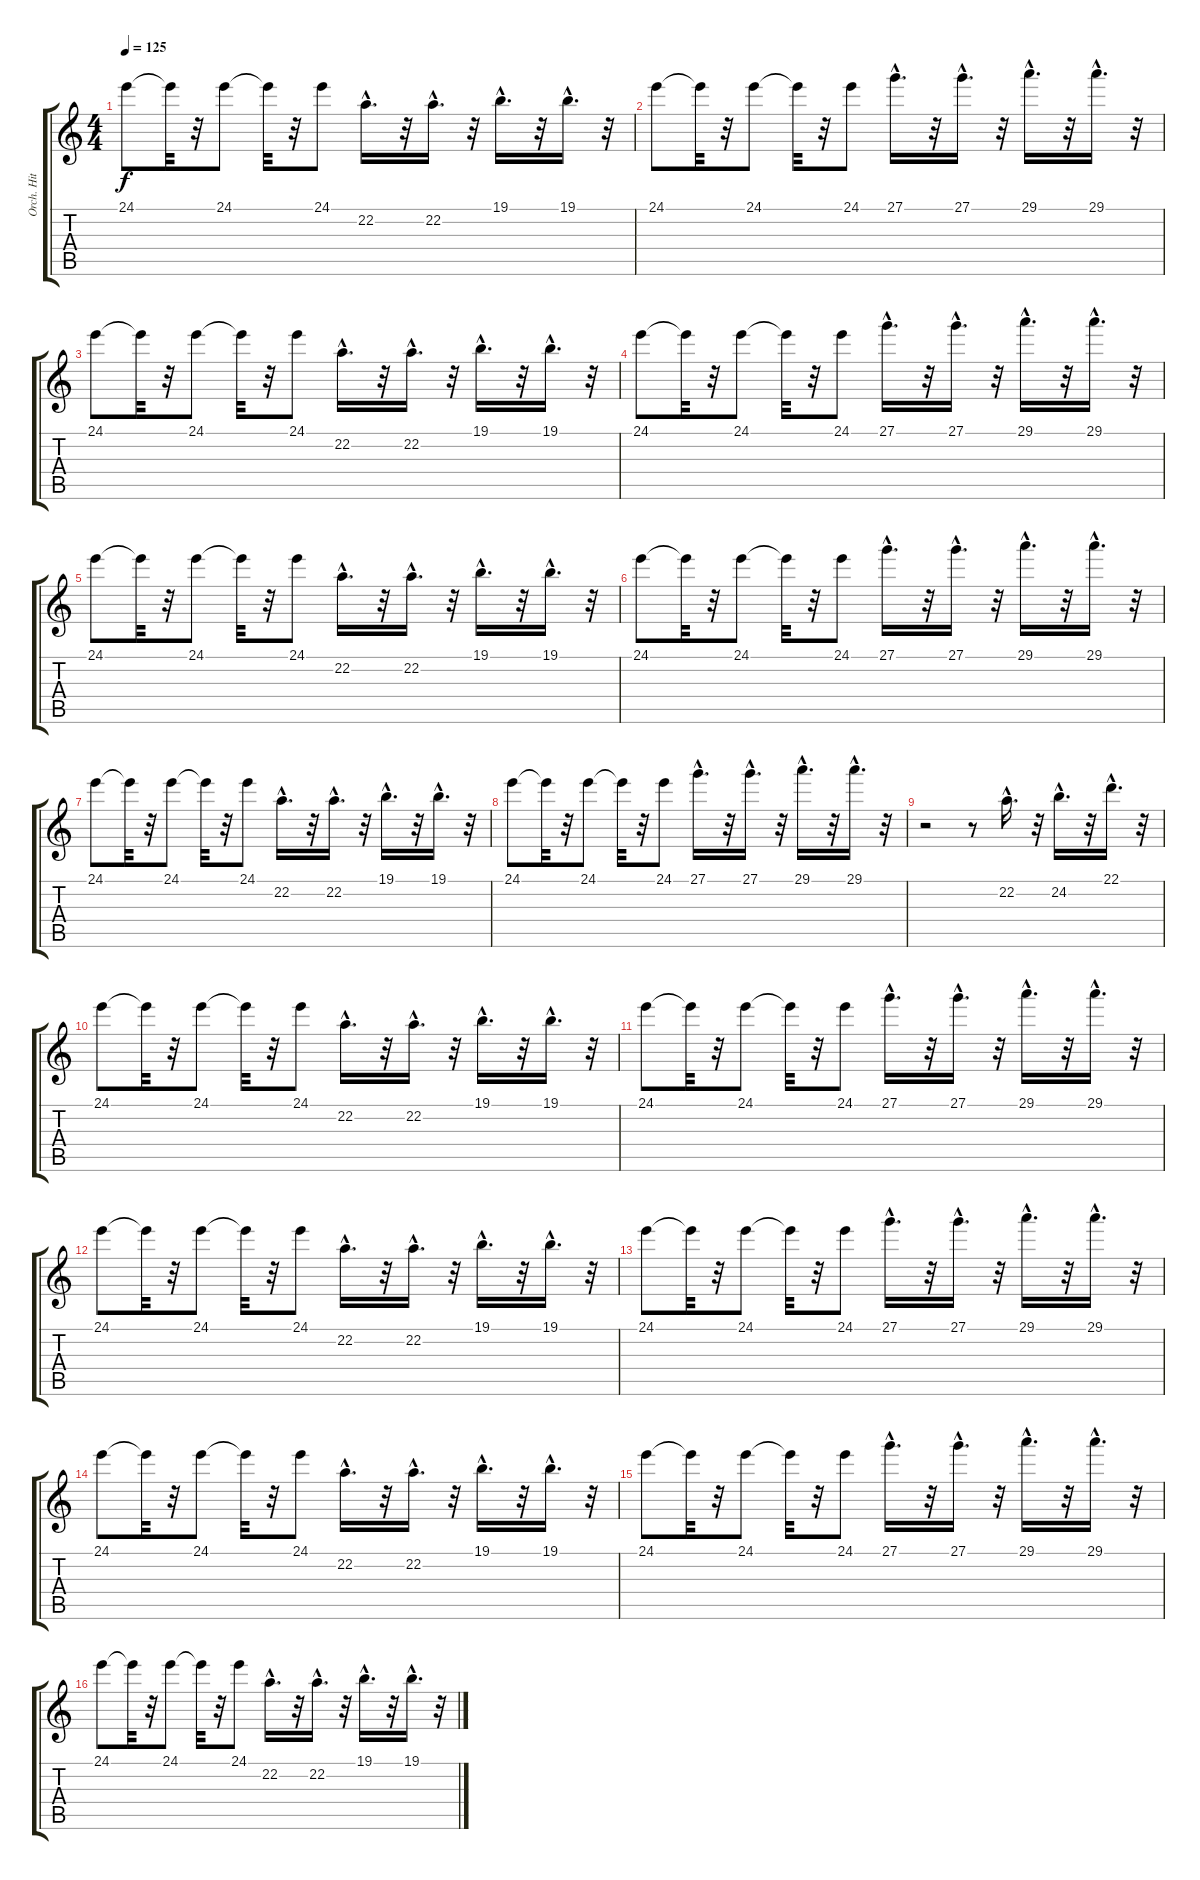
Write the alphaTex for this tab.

\track ("Orch. Hit" "Orch. Hit") {instrument orchestrahit}
\staff {score tabs}
\tuning (E4 B3 G3 D3 A2 E2) {hide}
\ts (4 4)
\tempo 125
\clef g2
\ks c
24.1.8{dy f instrument orchestrahit} 24.1{t}.32 r.32 24.1.8 24.1{t}.32 r.32 24.1.8 22.2{hac}.16{d} r.32 22.2{hac}.16{d} r.32 19.1{hac}.16{d} r.32 19.1{hac}.16{d} r.32 |
24.1.8 24.1{t}.32 r.32 24.1.8 24.1{t}.32 r.32 24.1.8 27.1{hac}.16{d} r.32 27.1{hac}.16{d} r.32 29.1{hac}.16{d} r.32 29.1{hac}.16{d} r.32 |
24.1.8 24.1{t}.32 r.32 24.1.8 24.1{t}.32 r.32 24.1.8 22.2{hac}.16{d} r.32 22.2{hac}.16{d} r.32 19.1{hac}.16{d} r.32 19.1{hac}.16{d} r.32 |
24.1.8 24.1{t}.32 r.32 24.1.8 24.1{t}.32 r.32 24.1.8 27.1{hac}.16{d} r.32 27.1{hac}.16{d} r.32 29.1{hac}.16{d} r.32 29.1{hac}.16{d} r.32 |
24.1.8 24.1{t}.32 r.32 24.1.8 24.1{t}.32 r.32 24.1.8 22.2{hac}.16{d} r.32 22.2{hac}.16{d} r.32 19.1{hac}.16{d} r.32 19.1{hac}.16{d} r.32 |
24.1.8 24.1{t}.32 r.32 24.1.8 24.1{t}.32 r.32 24.1.8 27.1{hac}.16{d} r.32 27.1{hac}.16{d} r.32 29.1{hac}.16{d} r.32 29.1{hac}.16{d} r.32 |
24.1.8 24.1{t}.32 r.32 24.1.8 24.1{t}.32 r.32 24.1.8 22.2{hac}.16{d} r.32 22.2{hac}.16{d} r.32 19.1{hac}.16{d} r.32 19.1{hac}.16{d} r.32 |
24.1.8 24.1{t}.32 r.32 24.1.8 24.1{t}.32 r.32 24.1.8 27.1{hac}.16{d} r.32 27.1{hac}.16{d} r.32 29.1{hac}.16{d} r.32 29.1{hac}.16{d} r.32 |
r.2 r.8 22.2{hac}.16{d} r.32 24.2{hac}.16{d} r.32 22.1{hac}.16{d} r.32 |
24.1.8 24.1{t}.32 r.32 24.1.8 24.1{t}.32 r.32 24.1.8 22.2{hac}.16{d} r.32 22.2{hac}.16{d} r.32 19.1{hac}.16{d} r.32 19.1{hac}.16{d} r.32 |
24.1.8 24.1{t}.32 r.32 24.1.8 24.1{t}.32 r.32 24.1.8 27.1{hac}.16{d} r.32 27.1{hac}.16{d} r.32 29.1{hac}.16{d} r.32 29.1{hac}.16{d} r.32 |
24.1.8 24.1{t}.32 r.32 24.1.8 24.1{t}.32 r.32 24.1.8 22.2{hac}.16{d} r.32 22.2{hac}.16{d} r.32 19.1{hac}.16{d} r.32 19.1{hac}.16{d} r.32 |
24.1.8 24.1{t}.32 r.32 24.1.8 24.1{t}.32 r.32 24.1.8 27.1{hac}.16{d} r.32 27.1{hac}.16{d} r.32 29.1{hac}.16{d} r.32 29.1{hac}.16{d} r.32 |
24.1.8 24.1{t}.32 r.32 24.1.8 24.1{t}.32 r.32 24.1.8 22.2{hac}.16{d} r.32 22.2{hac}.16{d} r.32 19.1{hac}.16{d} r.32 19.1{hac}.16{d} r.32 |
24.1.8 24.1{t}.32 r.32 24.1.8 24.1{t}.32 r.32 24.1.8 27.1{hac}.16{d} r.32 27.1{hac}.16{d} r.32 29.1{hac}.16{d} r.32 29.1{hac}.16{d} r.32 |
24.1.8 24.1{t}.32 r.32 24.1.8 24.1{t}.32 r.32 24.1.8 22.2{hac}.16{d} r.32 22.2{hac}.16{d} r.32 19.1{hac}.16{d} r.32 19.1{hac}.16{d} r.32
